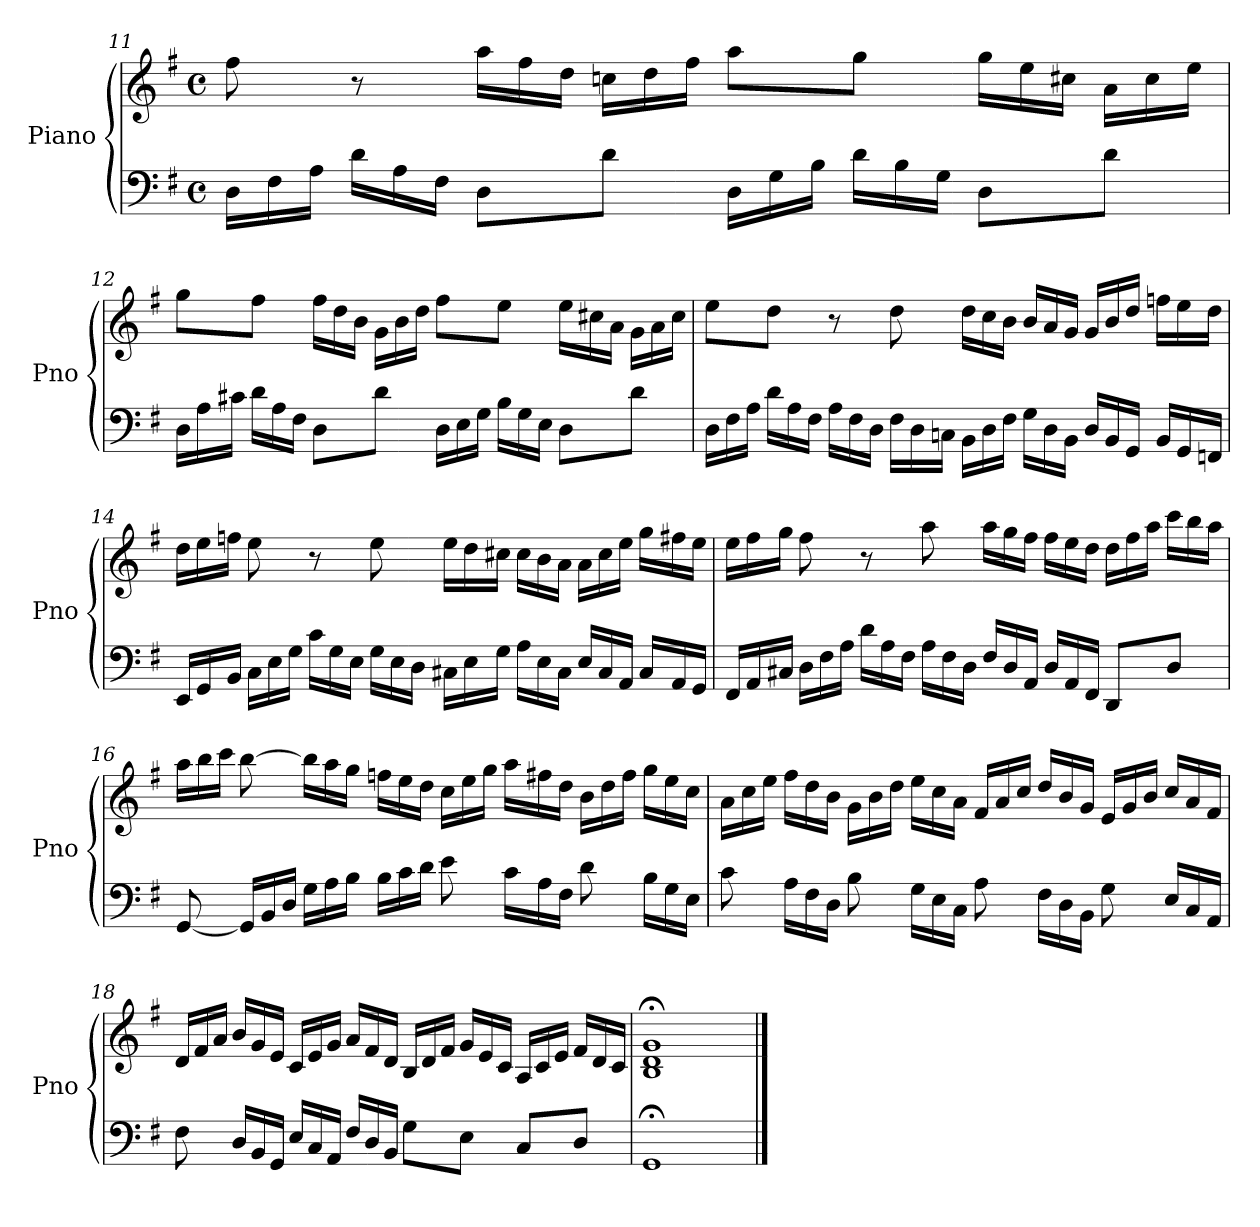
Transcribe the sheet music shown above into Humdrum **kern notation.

**kern	**kern
*part1	*part1
*staff2	*staff1
*I"Piano	*
*I'Pno	*
*clefF4	*clefG2
*k[f#]	*k[f#]
*G:	*G:
*M4/4	*M4/4
*met(c)	*met(c)
*Xtuplet	*
=11	=11
24D\LL	8ff#\
24F#\	.
24A\JJ	.
24d\LL	8r
24A\	.
24F#\JJ	.
*	*Xtuplet
8D\L	24aa\LL
.	24ff#\
.	24dd\JJ
8d\J	24ccn\LL
.	24dd\
.	24ff#\JJ
24D\LL	8aa\L
24G\	.
24B\JJ	.
24d\LL	8gg\J
24B\	.
24G\JJ	.
8D\L	24gg\LL
.	24ee\
.	24cc#X\JJ
8d\J	24a\LL
.	24cc#\
.	24ee\JJ
!!LO:LB:g=z
=12	=12
24D\LL	8gg\L
24A\	.
24c#X\JJ	.
24d\LL	8ff#\J
24A\	.
24F#\JJ	.
8D\L	24ff#\LL
.	24dd\
.	24b\JJ
8d\J	24g\LL
.	24b\
.	24dd\JJ
24D\LL	8ff#\L
24E\	.
24G\JJ	.
24B\LL	8ee\J
24G\	.
24E\JJ	.
8D\L	24ee\LL
.	24cc#X\
.	24a\JJ
8d\J	24g\LL
.	24a\
.	24cc#\JJ
=13	=13
24D\LL	8ee\L
24F#\	.
24A\JJ	.
24d\LL	8dd\J
24A\	.
24F#\JJ	.
24A\LL	8r
24F#\	.
24D\JJ	.
24F#\LL	8dd\
24D\	.
24Cn\JJ	.
24BB\LL	24dd\LL
24D\	24cc\
24F#\JJ	24b\JJ
24G\LL	24b/LL
24D\	24a/
24BB\JJ	24g/JJ
24D/LL	24g/LL
24BB/	24b/
24GG/JJ	24dd/JJ
24BB/LL	24ffn\LL
24GG/	24ee\
24FFn/JJ	24dd\JJ
!!LO:LB:g=z
=14	=14
24EE/LL	24dd\LL
24GG/	24ee\
24BB/JJ	24ffn\JJ
24C\LL	8ee\
24E\	.
24G\JJ	.
24c\LL	8r
24G\	.
24E\JJ	.
24G\LL	8ee\
24E\	.
24D\JJ	.
24C#X\LL	24ee\LL
24E\	24dd\
24G\JJ	24cc#X\JJ
24A\LL	24cc#\LL
24E\	24b\
24C#\JJ	24a\JJ
24E/LL	24a\LL
24C#/	24cc#\
24AA/JJ	24ee\JJ
24C#/LL	24gg\LL
24AA/	24ff#X\
24GG/JJ	24ee\JJ
=15	=15
24FF#/LL	24ee\LL
24AA/	24ff#\
24C#X/JJ	24gg\JJ
24D\LL	8ff#\
24F#\	.
24A\JJ	.
24d\LL	8r
24A\	.
24F#\JJ	.
24A\LL	8aa\
24F#\	.
24D\JJ	.
24F#/LL	24aa\LL
24D/	24gg\
24AA/JJ	24ff#\JJ
24D/LL	24ff#\LL
24AA/	24ee\
24FF#/JJ	24dd\JJ
8DD/L	24dd\LL
.	24ff#\
.	24aa\JJ
8D/J	24ccc\LL
.	24bb\
.	24aa\JJ
!!LO:LB:g=z
=16	=16
[8GG/	24aa\LL
.	24bb\
.	24ccc\JJ
24GG/LL]	[8bb\
24BB/	.
24D/JJ	.
24G\LL	24bb\LL]
24A\	24aa\
24B\JJ	24gg\JJ
24B\LL	24ffn\LL
24c\	24ee\
24d\JJ	24dd\JJ
8e\	24cc\LL
.	24ee\
.	24gg\JJ
24c\LL	24aa\LL
24A\	24ff#X\
24F#\JJ	24dd\JJ
8d\	24b\LL
.	24dd\
.	24ff#\JJ
24B\LL	24gg\LL
24G\	24ee\
24E\JJ	24cc\JJ
=17	=17
8c\	24a\LL
.	24cc\
.	24ee\JJ
24A\LL	24ff#\LL
24F#\	24dd\
24D\JJ	24b\JJ
8B\	24g\LL
.	24b\
.	24dd\JJ
24G\LL	24ee\LL
24E\	24cc\
24C\JJ	24a\JJ
8A\	24f#/LL
.	24a/
.	24cc/JJ
24F#\LL	24dd/LL
24D\	24b/
24BB\JJ	24g/JJ
8G\	24e/LL
.	24g/
.	24b/JJ
24E/LL	24cc/LL
24C/	24a/
24AA/JJ	24f#/JJ
!!LO:LB:g=z
=18	=18
8F#\	24d/LL
.	24f#/
.	24a/JJ
24D/LL	24b/LL
24BB/	24g/
24GG/JJ	24e/JJ
24E/LL	24c/LL
24C/	24e/
24AA/JJ	24g/JJ
24F#/LL	24a/LL
24D/	24f#/
24BB/JJ	24d/JJ
8G\L	24B/LL
.	24d/
.	24f#/JJ
8E\J	24g/LL
.	24e/
.	24c/JJ
8C/L	24A/LL
.	24c/
.	24e/JJ
8D/J	24f#/LL
.	24d/
.	24c/JJ
=19	=19
1GG;	1B;< 1d;< 1g;<
==	==
*-	*-
